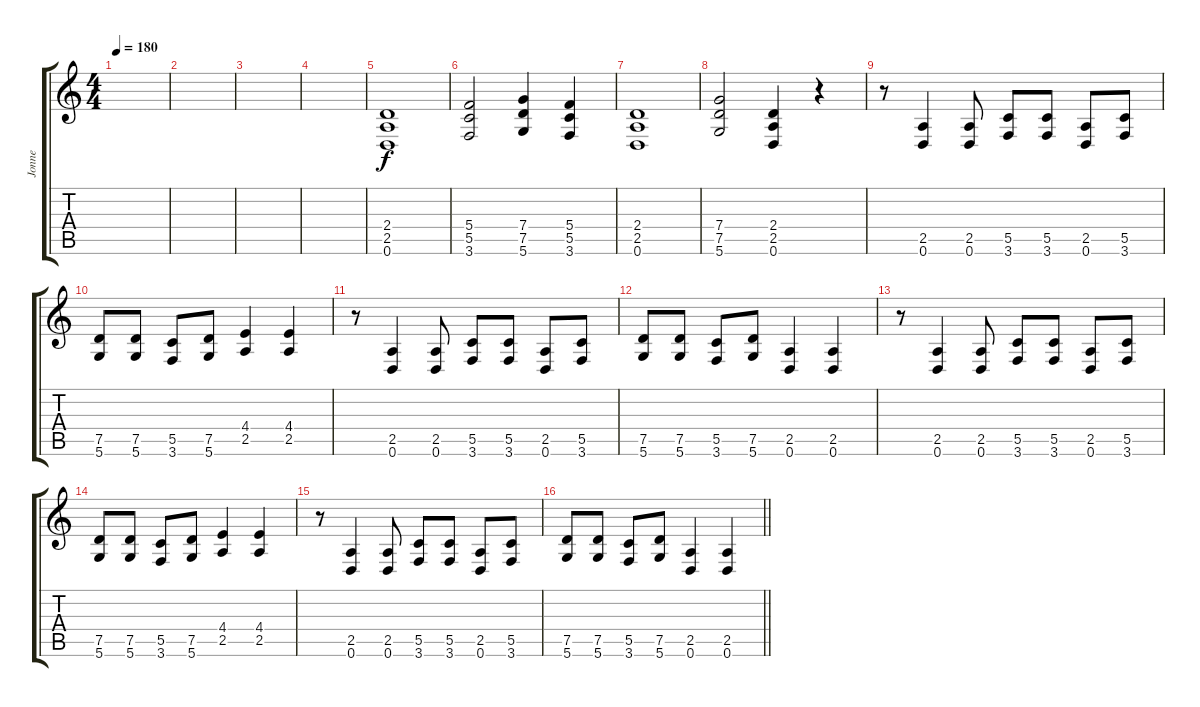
\track ("Jonne" "Jonne") {instrument distortionguitar}
\staff {score tabs}
\tuning (D4 A3 F3 C3 G2 D2) {hide}
\ts (4 4)
\tempo 180
\clef g2
\ks c
|
|
|
|
(2.4 2.5 0.6).1 |
(5.4 5.5 3.6).2 (7.4 7.5 5.6).4 (5.4 5.5 3.6).4 |
(2.4 2.5 0.6).1 |
(7.4 7.5 5.6).2 (2.4 2.5 0.6).4 r.4 |
\section ("" "")
r.8 (2.5 0.6).4 (2.5 0.6).8 (5.5 3.6).8 (5.5 3.6).8 (2.5 0.6).8 (5.5 3.6).8 |
(7.5 5.6).8 (7.5 5.6).8 (5.5 3.6).8 (7.5 5.6).8 (4.4 2.5).4 (4.4 2.5).4 |
r.8 (2.5 0.6).4 (2.5 0.6).8 (5.5 3.6).8 (5.5 3.6).8 (2.5 0.6).8 (5.5 3.6).8 |
(7.5 5.6).8 (7.5 5.6).8 (5.5 3.6).8 (7.5 5.6).8 (2.5 0.6).4 (2.5 0.6).4 |
r.8 (2.5 0.6).4 (2.5 0.6).8 (5.5 3.6).8 (5.5 3.6).8 (2.5 0.6).8 (5.5 3.6).8 |
(7.5 5.6).8 (7.5 5.6).8 (5.5 3.6).8 (7.5 5.6).8 (4.4 2.5).4 (4.4 2.5).4 |
r.8 (2.5 0.6).4 (2.5 0.6).8 (5.5 3.6).8 (5.5 3.6).8 (2.5 0.6).8 (5.5 3.6).8 |
\barLineRight lightlight
(7.5 5.6).8 (7.5 5.6).8 (5.5 3.6).8 (7.5 5.6).8 (2.5 0.6).4 (2.5 0.6).4
